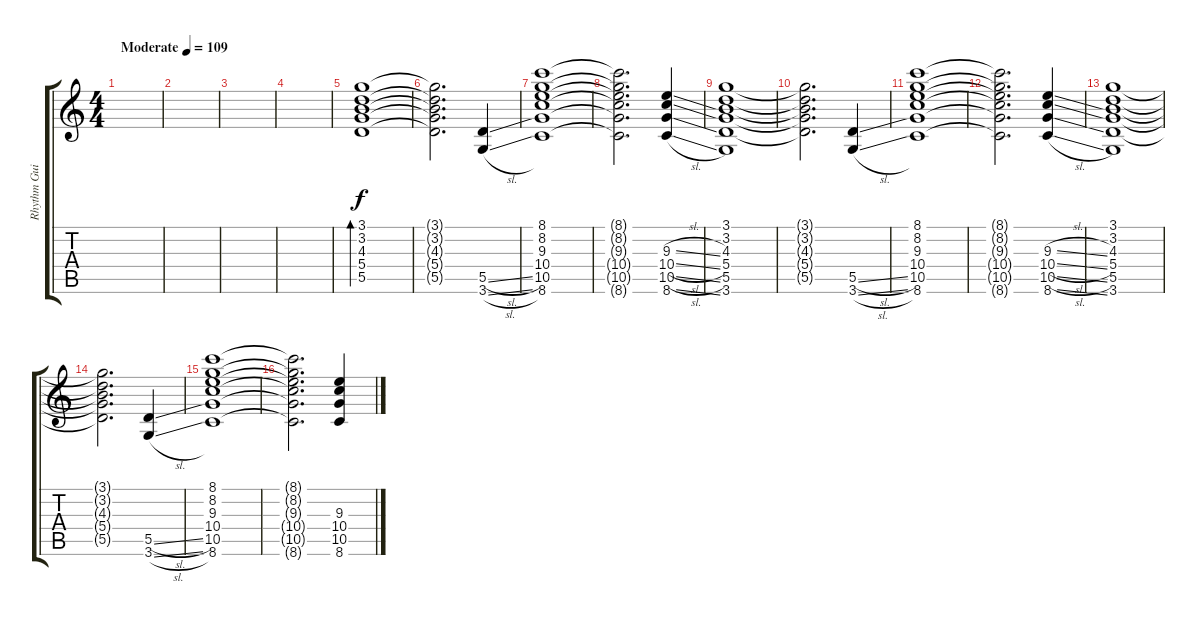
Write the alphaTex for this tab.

\track ("Rhythm Guitar" "Rhythm Gui") {instrument overdrivenguitar}
\staff {score tabs}
\tuning (E4 B3 G3 D3 A2 E2) {hide}
\ts (4 4)
\tempo (109 "Moderate")
\clef g2
\ks c
|
|
|
|
(3.1 3.2 4.3 5.4 5.5).1{bd 240} |
(3.1{t} 3.2{t} 4.3{t} 5.4{t} 5.5{t}).2{d} (5.5{sl} 3.6{sl}).4 |
(8.1 8.2 9.3 10.4 10.5 8.6).1 |
(8.1{t} 8.2{t} 9.3{t} 10.4{t} 10.5{t} 8.6{t}).2{d} (9.3{sl} 10.4{sl} 10.5{sl} 8.6{sl}).4 |
(3.1 3.2 4.3 5.4 5.5 3.6).1 |
(3.1{t} 3.2{t} 4.3{t} 5.4{t} 5.5{t}).2{d} (5.5{sl} 3.6{sl}).4 |
(8.1 8.2 9.3 10.4 10.5 8.6).1 |
(8.1{t} 8.2{t} 9.3{t} 10.4{t} 10.5{t} 8.6{t}).2{d} (9.3{sl} 10.4{sl} 10.5{sl} 8.6{sl}).4 |
(3.1 3.2 4.3 5.4 5.5 3.6).1 |
(3.1{t} 3.2{t} 4.3{t} 5.4{t} 5.5{t}).2{d} (5.5{sl} 3.6{sl}).4 |
(8.1 8.2 9.3 10.4 10.5 8.6).1 |
(8.1{t} 8.2{t} 9.3{t} 10.4{t} 10.5{t} 8.6{t}).2{d} (9.3{sl} 10.4{sl} 10.5{sl} 8.6{sl}).4
